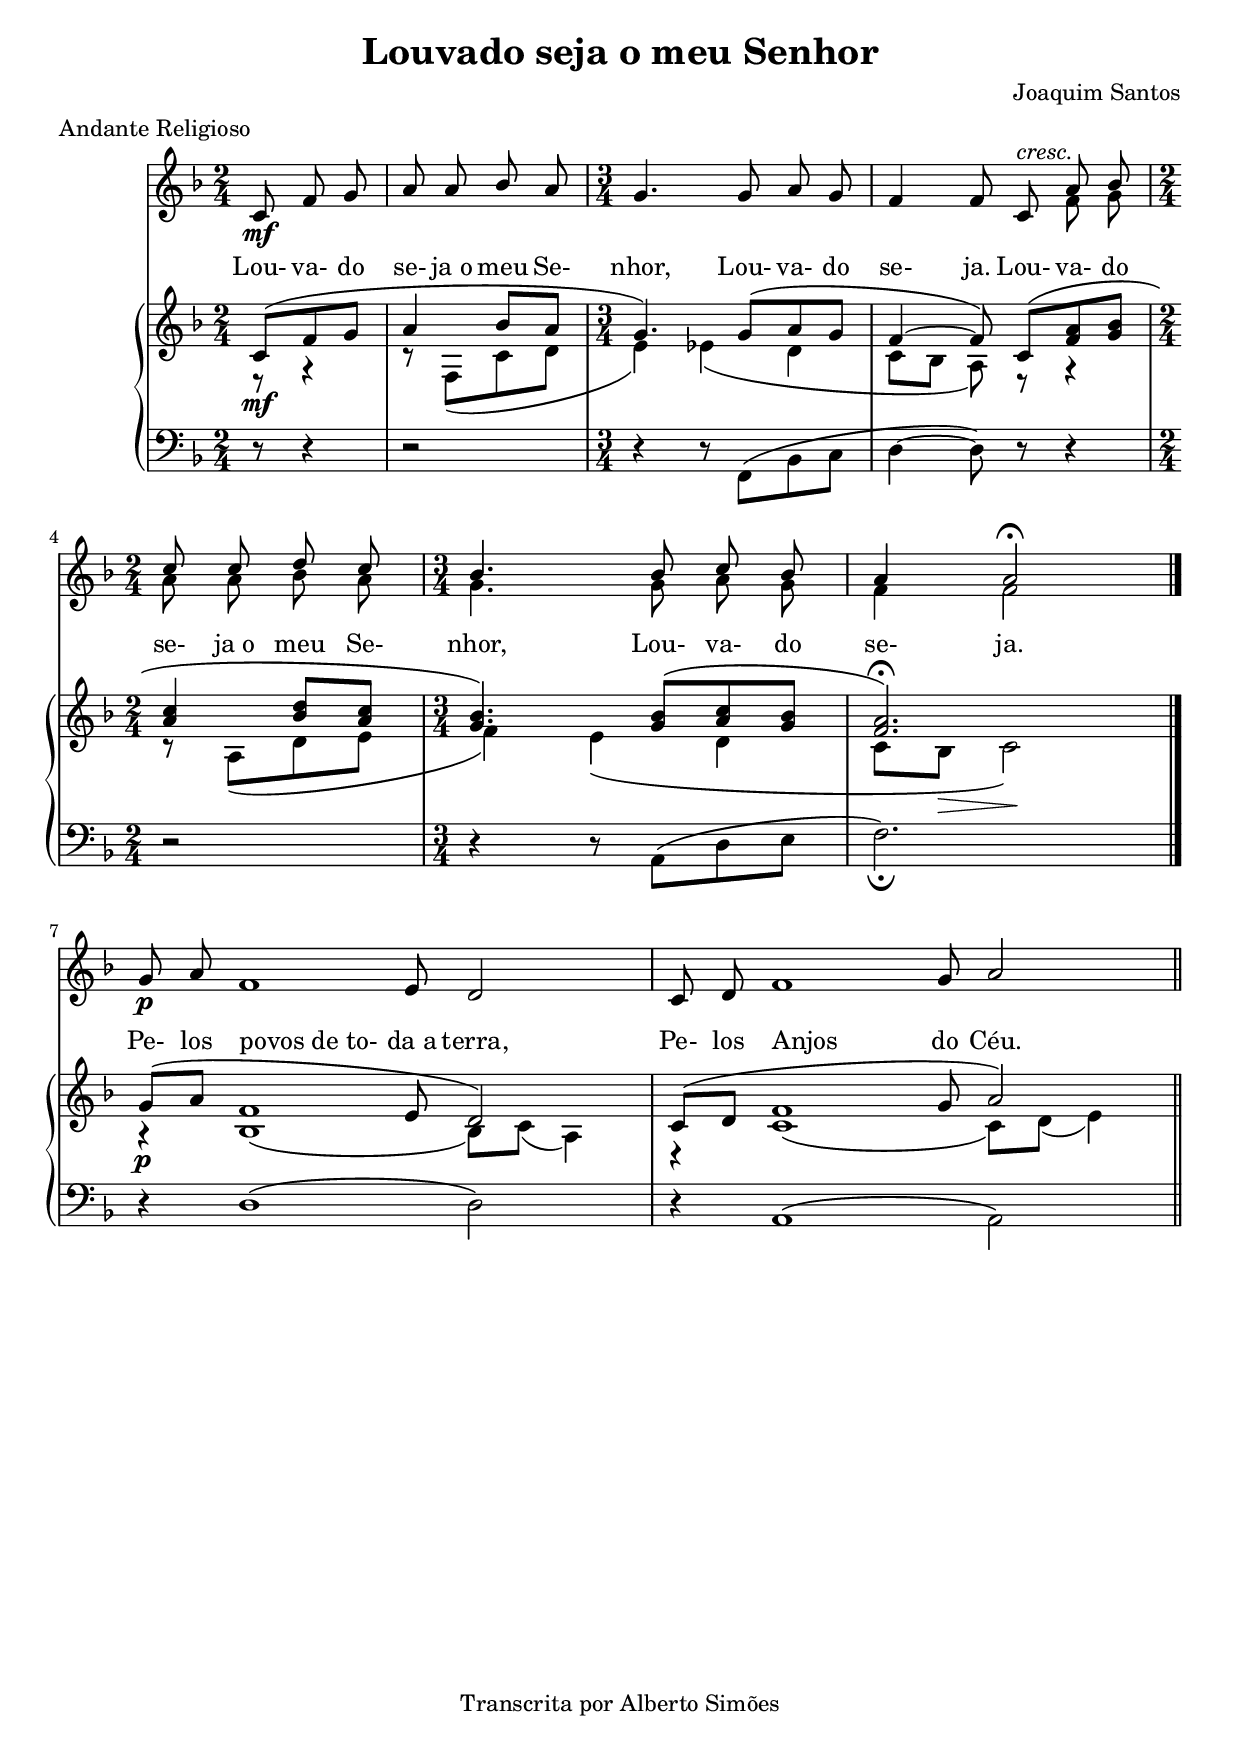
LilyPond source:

\version "2.14.0"

\header {
  title = "Louvado seja o meu Senhor"
  composer = "Joaquim Santos"
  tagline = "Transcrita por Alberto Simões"

  ocasioes = "accaodegracas"
  seccao   = "accaodegracas"

  meter = "Andante Religioso"
}

%%%% Revista 30

global = {
  \key f \major
  \time 2/4
}

melodyA = \relative c' {
  \autoBeamOff
  \voiceOne

  \partial 8*3
  c8\mf f g 
  a a bes a

  \time 3/4
  g4. g8 a g
  f4 f8 c^\markup{\italic{cresc.}} a' bes

  \break
  \time 2/4
  c8 c d c
  \time 3/4
  bes4. bes8 c bes
  a4 a2 \fermata

  \bar "|."

  \set Score.measureLength = #(ly:make-moment 15 8)
  g8\p a f1 e8 d2
  \set Score.measureLength = #(ly:make-moment 15 8)
  c8 d f1 g8 a2
  

  \bar "||"

}

melodyB = \relative c' {
  \autoBeamOff
  \partial 8*3 s4. s2
  \time 3/4
  s2. s2 f8 g

  \time 2/4
  a8 a bes a
  \time 3/4
  g4. g8 a g 
  f4 f2
}

melody = {
  \global \clef treble
  << \new Voice = "mel" \melodyA \\ \melodyB >>
}

text = \lyricmode {
  Lou- va- do se- ja_o meu Se- nhor, Lou- va- do se- ja.
  Lou- va- do se- ja_o meu Se- nhor, Lou- va- do se- ja.

  Pe- los
  \once \override LyricText #'self-alignment-X = #LEFT
  "povos de to-" da_a terra,
  Pe- los
  \once \override LyricText #'self-alignment-X = #LEFT
  "Anjos" do Céu.
  
}

upperA = \relative c' {
  \partial 8*3
  c8\([ f g]
  a4 bes8[ a]

  \time 3/4
  g4.\) g8\([ a g]
  f4~ f8\) c\([ <f a> <g bes>]

  \time 2/4
  <a c>4 <bes d>8[ <a c>]
  \time 3/4
  <g bes>4.\) <g bes>8\([ <a c> <g bes>]
  <f a>2.\) \fermata

  \set Score.measureLength = #(ly:make-moment 15 8)
  g8\([ a]  f1 e8 d2\)

  \set Score.measureLength = #(ly:make-moment 15 8)
  c8\([ d] f1 g8 a2\)
}

upperB = \relative c' {
  \partial 8*3
  r8\mf r4
  r8 f,8\([ c' d]

  \time 3/4
  e4\) ees\( d
  c8[ bes] a\) r r4

  \time 2/4
  r8 a8\([ d e]
  \time 3/4
  f4\) e\( d 
  c8[ bes]\> c2\)\!

  \set Score.measureLength = #(ly:make-moment 15 8)
  r4_\p bes1\( s8 bes8[\) c]( a4)
  \set Score.measureLength = #(ly:make-moment 15 8)
  r4 c1\( s8 c8[\) d]( e4)

}

upper = {
  \global
  \clef treble
  << \upperA \\ \upperB >>
}

lower = \relative c, {
  \global
  \clef bass

  \stemDown

  \partial 8*3 r8 r4
  r2
  \time 3/4
  r4 r8 f8\([ bes c]
  d4~d8\) r8 r4

  \time 2/4
  r2 
  \time 3/4
  r4 r8 a8\([ d e]
  f2.\)_\fermata

  \set Score.measureLength = #(ly:make-moment 15 8)
r4 d1\( s8 d2\)
  \set Score.measureLength = #(ly:make-moment 15 8)
r4 a1\( s8 a2\)
}

\score {
  <<
    \new Staff = "melody" \melody
    \new PianoStaff <<
      \new Staff = "upper" \upper
      \new Staff = "lower" \lower
    >>
    \new Lyrics \with { alignAboveContext = "upper" }
                { \lyricsto "mel" \text}
  >>
  \layout {
    \context {
      \Staff \RemoveEmptyStaves       
      % \override VerticalAxisGroup #'remove-first = ##t
    }
  }
  \midi {
    \context {
      \Score
      tempoWholesPerMinute = #(ly:make-moment 75 4)
    }
  }
}


